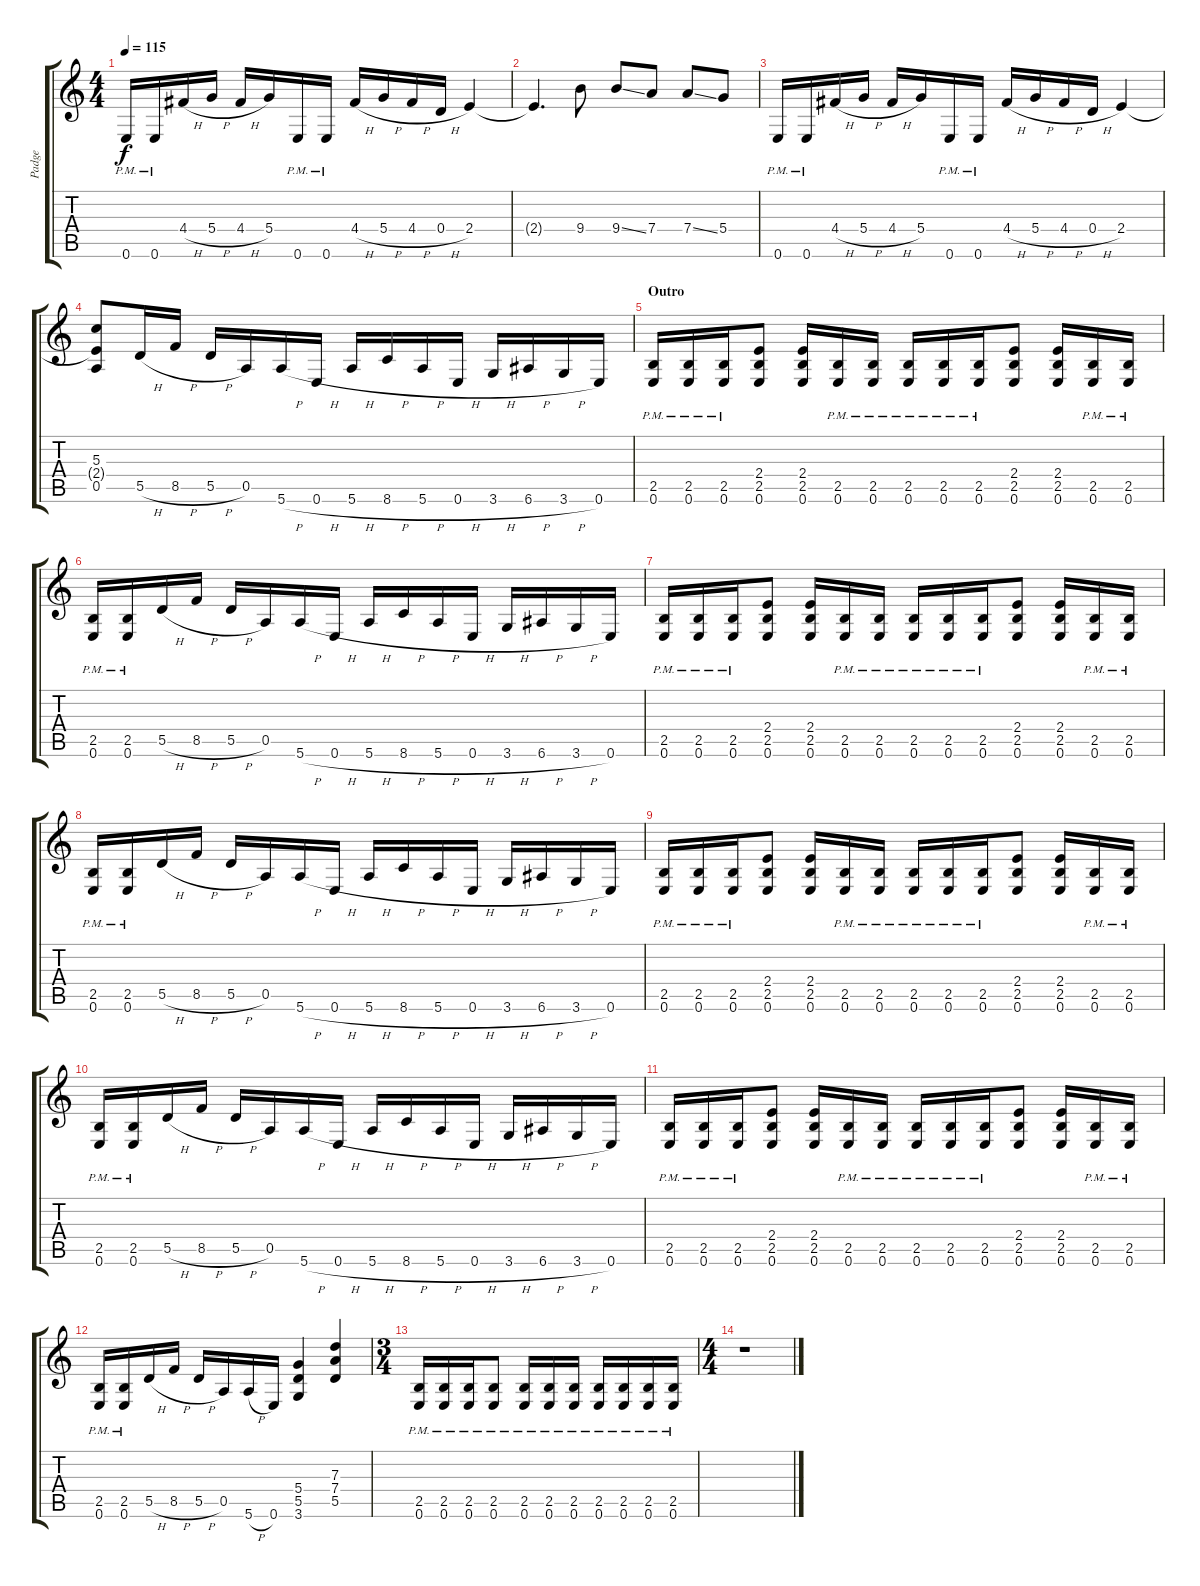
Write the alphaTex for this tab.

\track ("Padge" "Padge") {instrument distortionguitar}
\staff {score tabs}
\tuning (E4 B3 G3 D3 A2 E2) {hide}
\ts (4 4)
\tempo 115
\clef g2
\ks c
0.6{pm}.16{dy f} 0.6{pm}.16 4.4{h}.16 5.4{h}.16 4.4{h}.16 5.4.16 0.6{pm}.16 0.6{pm}.16 4.4{h}.16 5.4{h}.16 4.4{h}.16 0.4{h}.16 2.4.4 |
2.4{t}.4{d} 9.4.8 9.4{ss}.8 7.4.8 7.4{ss}.8 5.4.8 |
0.6{pm}.16 0.6{pm}.16 4.4{h}.16 5.4{h}.16 4.4{h}.16 5.4.16 0.6{pm}.16 0.6{pm}.16 4.4{h}.16 5.4{h}.16 4.4{h}.16 0.4{h}.16 2.4.4 |
(5.3 2.4{t} 0.5).8 5.5{h}.16 8.5{h}.16 5.5{h}.16 0.5.16 5.6{h}.16 0.6{h}.16 5.6{h}.16 8.6{h}.16 5.6{h}.16 0.6{h}.16 3.6{h}.16 6.6{h}.16 3.6{h}.16 0.6.16 |
\section ("" "Outro")
(2.5{pm} 0.6{pm}).16 (2.5{pm} 0.6{pm}).16 (2.5{pm} 0.6{pm}).16 (2.4 2.5 0.6).8 (2.4 2.5 0.6).16 (2.5{pm} 0.6{pm}).16 (2.5{pm} 0.6{pm}).16 (2.5{pm} 0.6{pm}).16 (2.5{pm} 0.6{pm}).16 (2.5{pm} 0.6{pm}).16 (2.4 2.5 0.6).8 (2.4 2.5 0.6).16 (2.5{pm} 0.6{pm}).16 (2.5{pm} 0.6{pm}).16 |
(2.5{pm} 0.6{pm}).16 (2.5{pm} 0.6{pm}).16 5.5{h}.16 8.5{h}.16 5.5{h}.16 0.5.16 5.6{h}.16 0.6{h}.16 5.6{h}.16 8.6{h}.16 5.6{h}.16 0.6{h}.16 3.6{h}.16 6.6{h}.16 3.6{h}.16 0.6.16 |
(2.5{pm} 0.6{pm}).16 (2.5{pm} 0.6{pm}).16 (2.5{pm} 0.6{pm}).16 (2.4 2.5 0.6).8 (2.4 2.5 0.6).16 (2.5{pm} 0.6{pm}).16 (2.5{pm} 0.6{pm}).16 (2.5{pm} 0.6{pm}).16 (2.5{pm} 0.6{pm}).16 (2.5{pm} 0.6{pm}).16 (2.4 2.5 0.6).8 (2.4 2.5 0.6).16 (2.5{pm} 0.6{pm}).16 (2.5{pm} 0.6{pm}).16 |
(2.5{pm} 0.6{pm}).16 (2.5{pm} 0.6{pm}).16 5.5{h}.16 8.5{h}.16 5.5{h}.16 0.5.16 5.6{h}.16 0.6{h}.16 5.6{h}.16 8.6{h}.16 5.6{h}.16 0.6{h}.16 3.6{h}.16 6.6{h}.16 3.6{h}.16 0.6.16 |
(2.5{pm} 0.6{pm}).16 (2.5{pm} 0.6{pm}).16 (2.5{pm} 0.6{pm}).16 (2.4 2.5 0.6).8 (2.4 2.5 0.6).16 (2.5{pm} 0.6{pm}).16 (2.5{pm} 0.6{pm}).16 (2.5{pm} 0.6{pm}).16 (2.5{pm} 0.6{pm}).16 (2.5{pm} 0.6{pm}).16 (2.4 2.5 0.6).8 (2.4 2.5 0.6).16 (2.5{pm} 0.6{pm}).16 (2.5{pm} 0.6{pm}).16 |
(2.5{pm} 0.6{pm}).16 (2.5{pm} 0.6{pm}).16 5.5{h}.16 8.5{h}.16 5.5{h}.16 0.5.16 5.6{h}.16 0.6{h}.16 5.6{h}.16 8.6{h}.16 5.6{h}.16 0.6{h}.16 3.6{h}.16 6.6{h}.16 3.6{h}.16 0.6.16 |
(2.5{pm} 0.6{pm}).16 (2.5{pm} 0.6{pm}).16 (2.5{pm} 0.6{pm}).16 (2.4 2.5 0.6).8 (2.4 2.5 0.6).16 (2.5{pm} 0.6{pm}).16 (2.5{pm} 0.6{pm}).16 (2.5{pm} 0.6{pm}).16 (2.5{pm} 0.6{pm}).16 (2.5{pm} 0.6{pm}).16 (2.4 2.5 0.6).8 (2.4 2.5 0.6).16 (2.5{pm} 0.6{pm}).16 (2.5{pm} 0.6{pm}).16 |
(2.5{pm} 0.6{pm}).16 (2.5{pm} 0.6{pm}).16 5.5{h}.16 8.5{h}.16 5.5{h}.16 0.5.16 5.6{h}.16 0.6.16 (5.4 5.5 3.6).4 (7.3 7.4 5.5).4 |
\ts (3 4)
(2.5{pm} 0.6{pm}).16 (2.5{pm} 0.6{pm}).16 (2.5{pm} 0.6{pm}).16 (2.5{pm} 0.6{pm}).8 (2.5{pm} 0.6{pm}).16 (2.5{pm} 0.6{pm}).16 (2.5{pm} 0.6{pm}).16 (2.5{pm} 0.6{pm}).16 (2.5{pm} 0.6{pm}).16 (2.5{pm} 0.6{pm}).16 (2.5{pm} 0.6{pm}).16 |
\ts (4 4)
r.1
